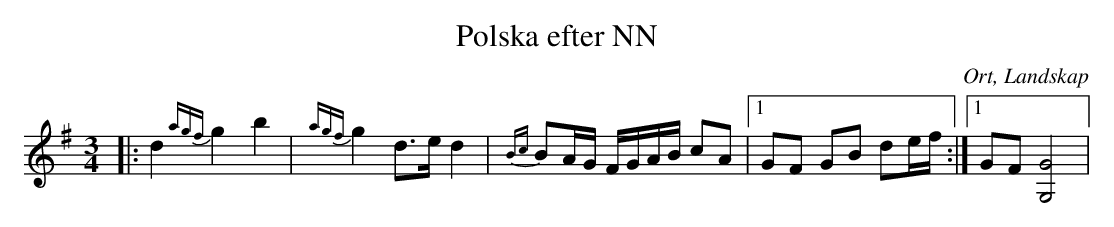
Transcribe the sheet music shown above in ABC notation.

X:1
T:Polska efter NN
O:Ort, Landskap
M:3/4
L:1/8
K:G
|: d2 {agf}g2 b2 |{agf}g2 d>e d2|{Bc}BA/G/ F/G/A/B/ cA|1 GF GB de/f/ :|1 GF[G,4G4]|
